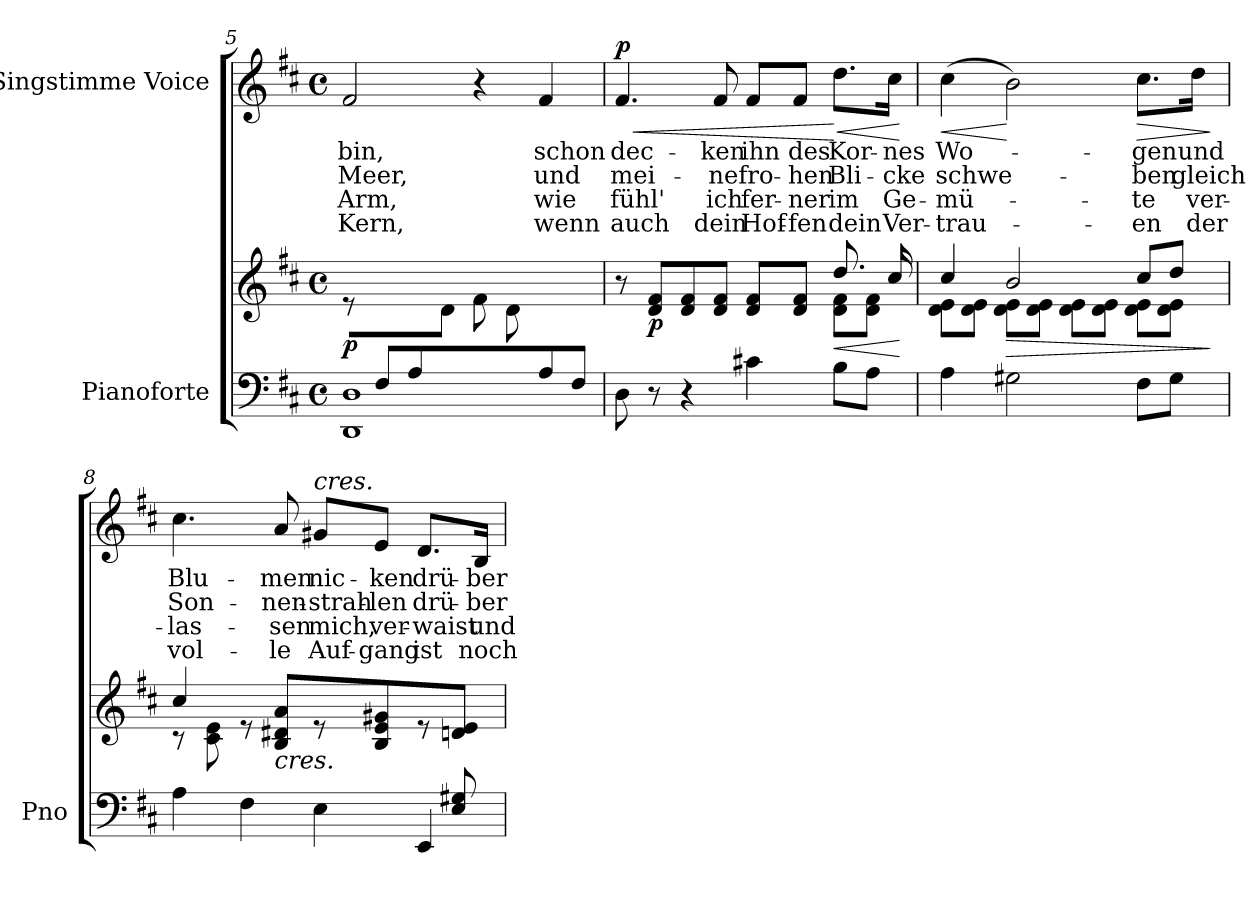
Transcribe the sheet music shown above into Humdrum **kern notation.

**kern	**kern	**dynam	**kern	**text	**text	**text	**text	**dynam
*part2	*part2	*part2	*part1	*part1	*part1	*part1	*part1	*part1
*staff3	*staff2	*staff2/3	*staff1	*staff1	*staff1	*staff1	*staff1	*staff1
*I"Pianoforte	*	*	*I"Singstimme Voice	*	*	*	*	*
*I'Pno	*	*	*	*	*	*	*	*
!!LO:LB:g=z
*clefF4	*clefG2	*	*clefG2	*	*	*	*	*
*k[f#c#]	*k[f#c#]	*	*k[f#c#]	*	*	*	*	*
*M4/4	*M4/4	*	*M4/4	*	*	*	*	*
*met(c)	*met(c)	*	*met(c)	*	*	*	*	*
=5	=5	=5	=5	=5	=5	=5	=5	=5
*^	*	*	*	*	*	*	*	*
!	!	!	!LO:DY:b	!	!LO:LY:b	!LO:LY:b	!LO:LY:b	!LO:LY:b	!
8ryy	1DD 1D	8r	p	2f#/	bin,	-Meer,	-Arm,	Kern,	.
8F#/L	.	4ryy	.	.	.	.	.	.	.
8A/	.	.	.	.	.	.	.	.	.
4.ryy	.	8d\J	.	.	.	.	.	.	.
.	.	8f#\L	.	4r	.	.	.	.	.
.	.	8d\	.	.	.	.	.	.	.
!	!	!	!	!	!LO:LY:b	!LO:LY:b	!LO:LY:b	!LO:LY:b	!
8A/	.	4ryy	.	4f#/	schon	und	wie	wenn	.
8F#/J	.	.	.	.	.	.	.	.	.
*v	*v	*	*	*	*	*	*	*	*
=6	=6	=6	=6	=6	=6	=6	=6	=6
*	*^	*	*	*	*	*	*	*
!	!	!	!	!	!LO:LY:b	!LO:LY:b	!LO:LY:b	!LO:LY:b	!LO:HP:b
!	!	!	!	!	!	!	!	!	!LO:DY:n=1:a
8D\	8r	2.ryy	.	4.f#/	dec-	mei-	fühl'	auch	< p
!	!	!	!LO:DY:b	!	!	!	!	!	!
8r	8d/ 8f#/L	.	p	.	.	.	.	.	.
4r	8d/ 8f#/	.	.	.	.	.	.	.	.
!	!	!	!	!	!LO:LY:b	!LO:LY:b	!LO:LY:b	!LO:LY:b	!
.	8d/ 8f#/J	.	.	8f#/	-ken	-ne	ich	dein	.
!	!	!	!	!	!LO:LY:b	!LO:LY:b	!LO:LY:b	!LO:LY:b	!
4c#X\	8d/ 8f#/L	.	.	8f#/L	ihn	fro-	fer-	Hof-	.
!	!	!	!	!	!LO:LY:b	!LO:LY:b	!LO:LY:b	!LO:LY:b	!
.	8d/ 8f#/J	.	.	8f#/J	des	-hen	-ner	-fen	.
!	!	!	!LO:HP:b	!	!LO:LY:b	!LO:LY:b	!LO:LY:b	!LO:LY:b	!LO:HP:n=1:b
8B\L	8.dd/	8d\ 8f#\L	<	8.dd\L	Kor-	Bli-	im	dein	[ <
8A\J	.	8d\ 8f#\J	.	.	.	.	.	.	.
!	!	!	!	!	!LO:LY:b	!LO:LY:b	!LO:LY:b	!LO:LY:b	!
.	16cc#/	.	.	16cc#\Jk	-nes	-cke	Ge-	Ver-	.
*	*v	*v	*	*	*	*	*	*	*
.	.	[	.	.	.	.	.	[
=7	=7	=7	=7	=7	=7	=7	=7	=7
*	*^	*	*	*	*	*	*	*
!	!	!	!	!	!LO:LY:b	!LO:LY:b	!LO:LY:b	!LO:LY:b	!LO:HP:b
4A\	4cc#/	8d\ 8e\L	.	(>4cc#\	Wo-	schwe-	-mü-	-trau-	<
.	.	8d\ 8e\J	.	.	.	.	.	.	.
!	!	!	!LO:HP:b	!	!	!	!	!	!
2G#X\	2b/	8d\ 8e\L	>	2b\)	.	.	.	.	[
.	.	8d\ 8e\J	.	.	.	.	.	.	.
.	.	8d\ 8e\L	.	.	.	.	.	.	.
.	.	8d\ 8e\J	.	.	.	.	.	.	.
!	!	!	!	!	!LO:LY:b	!LO:LY:b	!LO:LY:b	!LO:LY:b	!LO:HP:b
8F#\L	8cc#/L	8d\ 8e\L	.	8.cc#\L	-gen	-ben	-te	-en	>
8G#\J	8dd/J	8d\ 8e\J	.	.	.	.	.	.	.
!	!	!	!	!	!LO:LY:b	!LO:LY:b	!LO:LY:b	!LO:LY:b	!
.	.	.	.	16dd\Jk	und	gleich	ver-	der	.
*	*v	*v	*	*	*	*	*	*	*
.	.	]	.	.	.	.	.	]
=8	=8	=8	=8	=8	=8	=8	=8	=8
*^	*^	*	*	*	*	*	*	*
!	!	!	!	!	!	!LO:LY:b	!LO:LY:b	!LO:LY:b	!LO:LY:b	!
2..ryy	4A\	4cc#/	8r	.	4.cc#\	Blu-	Son-	-las-	vol-	.
.	.	.	8c#\ 8e\	.	.	.	.	.	.	.
.	4F#\	8re	2ryy	.	.	.	.	.	.	.
!	!	!LO:TX:b:i:t=cres.	!	!	!	!	!	!	!	!
!	!	!	!	!	!	!LO:LY:b	!LO:LY:b	!LO:LY:b	!LO:LY:b	!
.	.	8B/ 8d#X/ 8a/L	.	.	8a/	-men	-nen-	-sen	-le	.
!	!	!	!	!	!LO:TX:a:i:t=cres.	!	!	!	!	!
!	!	!	!	!	!	!LO:LY:b	!LO:LY:b	!LO:LY:b	!LO:LY:b	!
.	4E\	8re	.	.	8g#X/L	nic-	-strah-	mich,	Auf-	.
!	!	!	!	!	!	!LO:LY:b	!LO:LY:b	!LO:LY:b	!LO:LY:b	!
.	.	8B/ 8e/ 8g#X/	.	.	8e/J	-ken	-len	ver-	-gang	.
!	!	!	!	!	!	!LO:LY:b	!LO:LY:b	!LO:LY:b	!LO:LY:b	!
.	4EE/	8re	8ryy	.	8.d/L	drü-	drü-	-waist	ist	.
8E/ 8G#X/	.	8dn/ 8e/J	8ryy	.	.	.	.	.	.	.
!	!	!	!	!	!	!LO:LY:b	!LO:LY:b	!LO:LY:b	!LO:LY:b	!
.	.	.	.	.	16B/Jk	-ber	-ber	und	noch	.
*v	*v	*	*	*	*	*	*	*	*	*
*	*v	*v	*	*	*	*	*	*	*
=	=	=	=	=	=	=	=	=
*-	*-	*-	*-	*-	*-	*-	*-	*-
